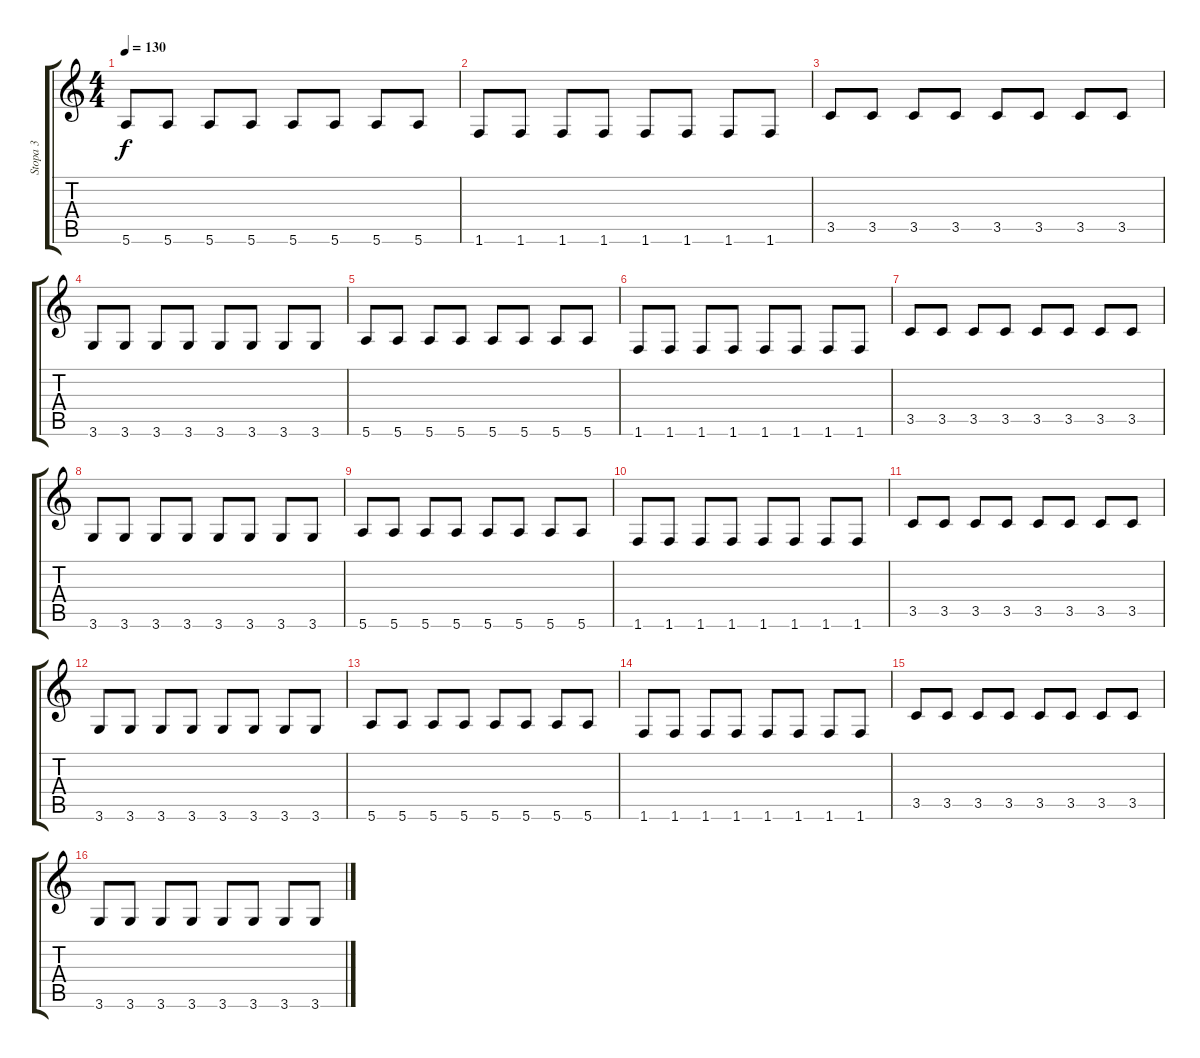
\track ("Stopa 3" "Stopa 3") {instrument electricbassfinger}
\staff {score tabs}
\tuning (E4 B3 G3 D3 A2 E2) {hide}
\ts (4 4)
\tempo 130
\clef g2
\ks c
5.6.8{dy f} 5.6.8 5.6.8 5.6.8 5.6.8 5.6.8 5.6.8 5.6.8 |
1.6.8 1.6.8 1.6.8 1.6.8 1.6.8 1.6.8 1.6.8 1.6.8 |
3.5.8 3.5.8 3.5.8 3.5.8 3.5.8 3.5.8 3.5.8 3.5.8 |
3.6.8 3.6.8 3.6.8 3.6.8 3.6.8 3.6.8 3.6.8 3.6.8 |
5.6.8 5.6.8 5.6.8 5.6.8 5.6.8 5.6.8 5.6.8 5.6.8 |
1.6.8 1.6.8 1.6.8 1.6.8 1.6.8 1.6.8 1.6.8 1.6.8 |
3.5.8 3.5.8 3.5.8 3.5.8 3.5.8 3.5.8 3.5.8 3.5.8 |
3.6.8 3.6.8 3.6.8 3.6.8 3.6.8 3.6.8 3.6.8 3.6.8 |
5.6.8 5.6.8 5.6.8 5.6.8 5.6.8 5.6.8 5.6.8 5.6.8 |
1.6.8 1.6.8 1.6.8 1.6.8 1.6.8 1.6.8 1.6.8 1.6.8 |
3.5.8 3.5.8 3.5.8 3.5.8 3.5.8 3.5.8 3.5.8 3.5.8 |
3.6.8 3.6.8 3.6.8 3.6.8 3.6.8 3.6.8 3.6.8 3.6.8 |
5.6.8 5.6.8 5.6.8 5.6.8 5.6.8 5.6.8 5.6.8 5.6.8 |
1.6.8 1.6.8 1.6.8 1.6.8 1.6.8 1.6.8 1.6.8 1.6.8 |
3.5.8 3.5.8 3.5.8 3.5.8 3.5.8 3.5.8 3.5.8 3.5.8 |
3.6.8 3.6.8 3.6.8 3.6.8 3.6.8 3.6.8 3.6.8 3.6.8
